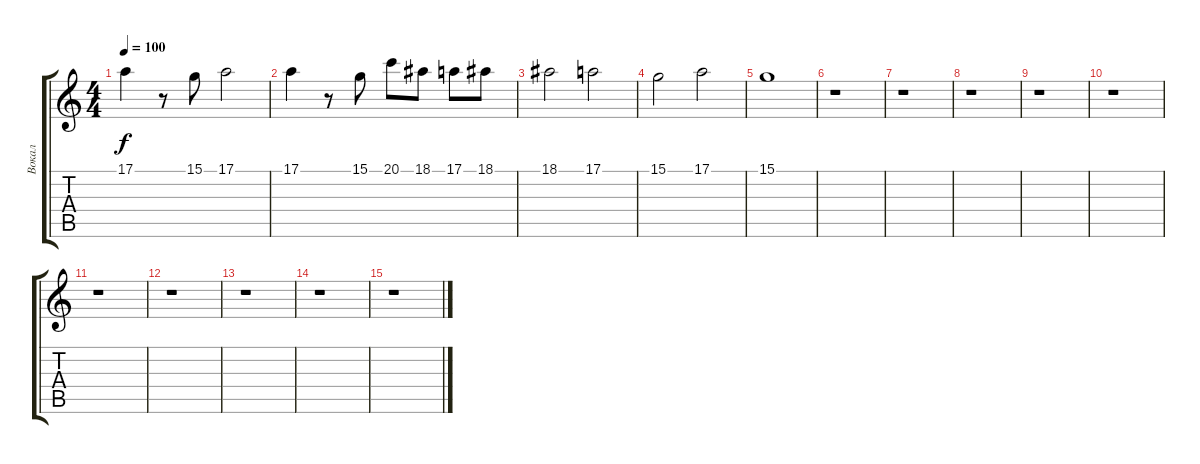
\track ("Вокал" "Вокал") {instrument flute}
\staff {score tabs}
\tuning (E4 B3 G3 D3 A2 E2) {hide}
\ts (4 4)
\tempo 100
\clef g2
\ks c
17.1.4{dy f} r.8 15.1.8 17.1.2 |
17.1.4 r.8 15.1.8 20.1.8 18.1.8 17.1.8 18.1.8 |
18.1.2 17.1.2 |
15.1.2 17.1.2 |
15.1.1 |
r.1 |
r.1 |
r.1 |
r.1 |
r.1 |
r.1 |
r.1 |
r.1 |
r.1 |
r.1
